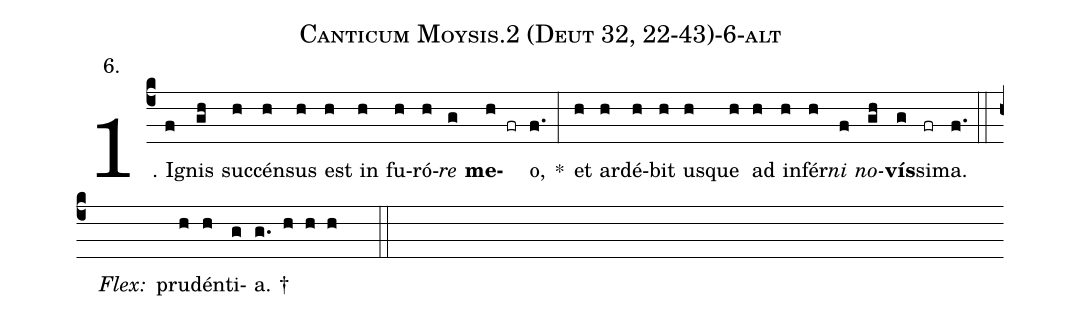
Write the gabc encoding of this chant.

name: Canticum Moysis.2 (Deut 32, 22-43)-6-alt;
annotation: 6.;
%%
(c4)1. I(f)gnis(gh) suc(h)cén(h)sus(h) est(h) in(h) fu(h)ró(h)<i>re</i>(g) <b>me</b>(h fr)o,(f.) *(:) et(h) ar(h)dé(h)bit(h) us(h)que(h) ad(h) in(h)fér(h)<i>ni</i>(f) <i>no</i>(gh)<b>vís</b>(g)si(fr)ma.(f.) (::)
<i>Flex:</i>()  pru(h)dén(h)ti(g)a. †(g. h h h  ::)
